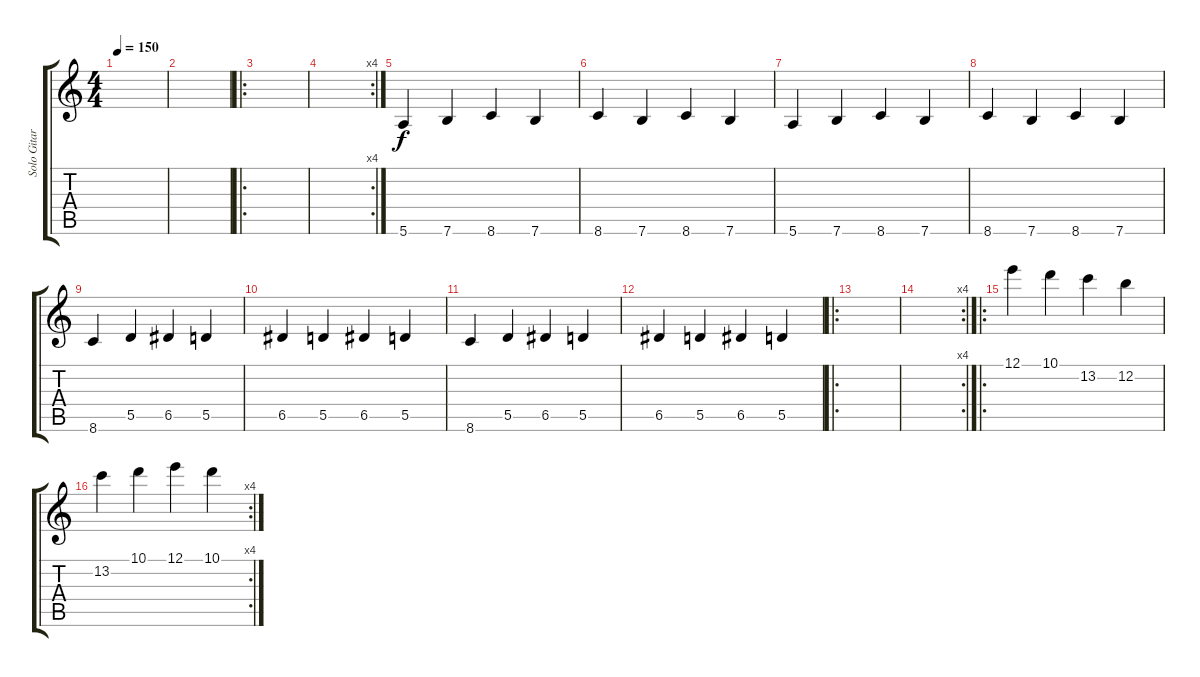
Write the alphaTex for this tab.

\track ("Solo Gitarre" "Solo Gitar") {instrument acousticguitarnylon}
\staff {score tabs}
\tuning (E4 B3 G3 D3 A2 E2) {hide}
\ts (4 4)
\tempo 150
\clef g2
\ks c
|
|
\ro
|
\rc 4
|
5.6.4 7.6.4 8.6.4 7.6.4 |
8.6.4 7.6.4 8.6.4 7.6.4 |
5.6.4 7.6.4 8.6.4 7.6.4 |
8.6.4 7.6.4 8.6.4 7.6.4 |
8.6.4 5.5.4 6.5.4 5.5.4 |
6.5.4 5.5.4 6.5.4 5.5.4 |
8.6.4 5.5.4 6.5.4 5.5.4 |
6.5.4 5.5.4 6.5.4 5.5.4 |
\ro
|
\rc 4
|
\ro
12.1.4{volume 12} 10.1.4 13.2.4 12.2.4 |
\rc 4
13.2.4 10.1.4 12.1.4 10.1.4
